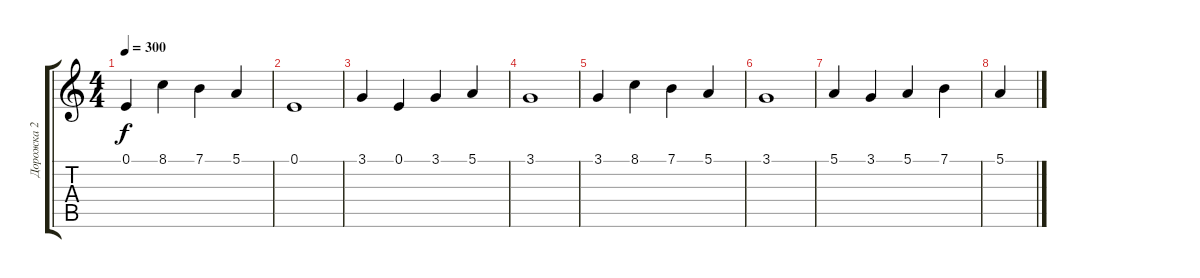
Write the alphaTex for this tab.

\track ("Дорожка 2" "Дорожка 2") {instrument viola}
\staff {score tabs}
\tuning (E4 B3 G3 D3 A2 E2) {hide}
\ts (4 4)
\tempo 300
\clef g2
\ks c
0.1.4{dy f instrument viola} 8.1.4 7.1.4 5.1.4 |
0.1.1 |
3.1.4 0.1.4 3.1.4 5.1.4 |
3.1.1 |
3.1.4 8.1.4 7.1.4 5.1.4 |
3.1.1 |
5.1.4 3.1.4 5.1.4 7.1.4 |
5.1.4
